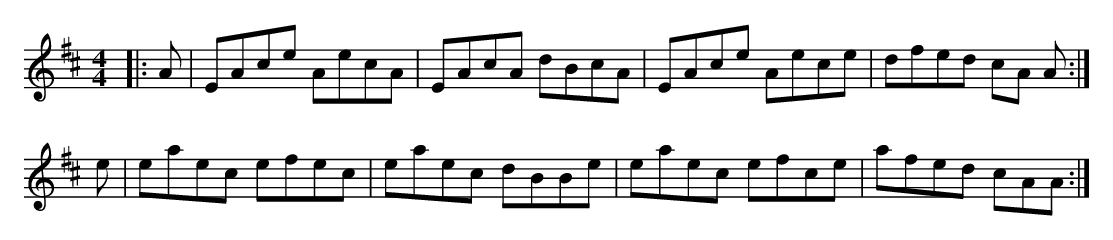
X:1
M:4/4
K:Amix
|:A|EAce AecA|EAcA dBcA|EAce Aece|dfed cA A:|
e|eaec efec|eaec dBBe|eaec efce|afed cAA:|
